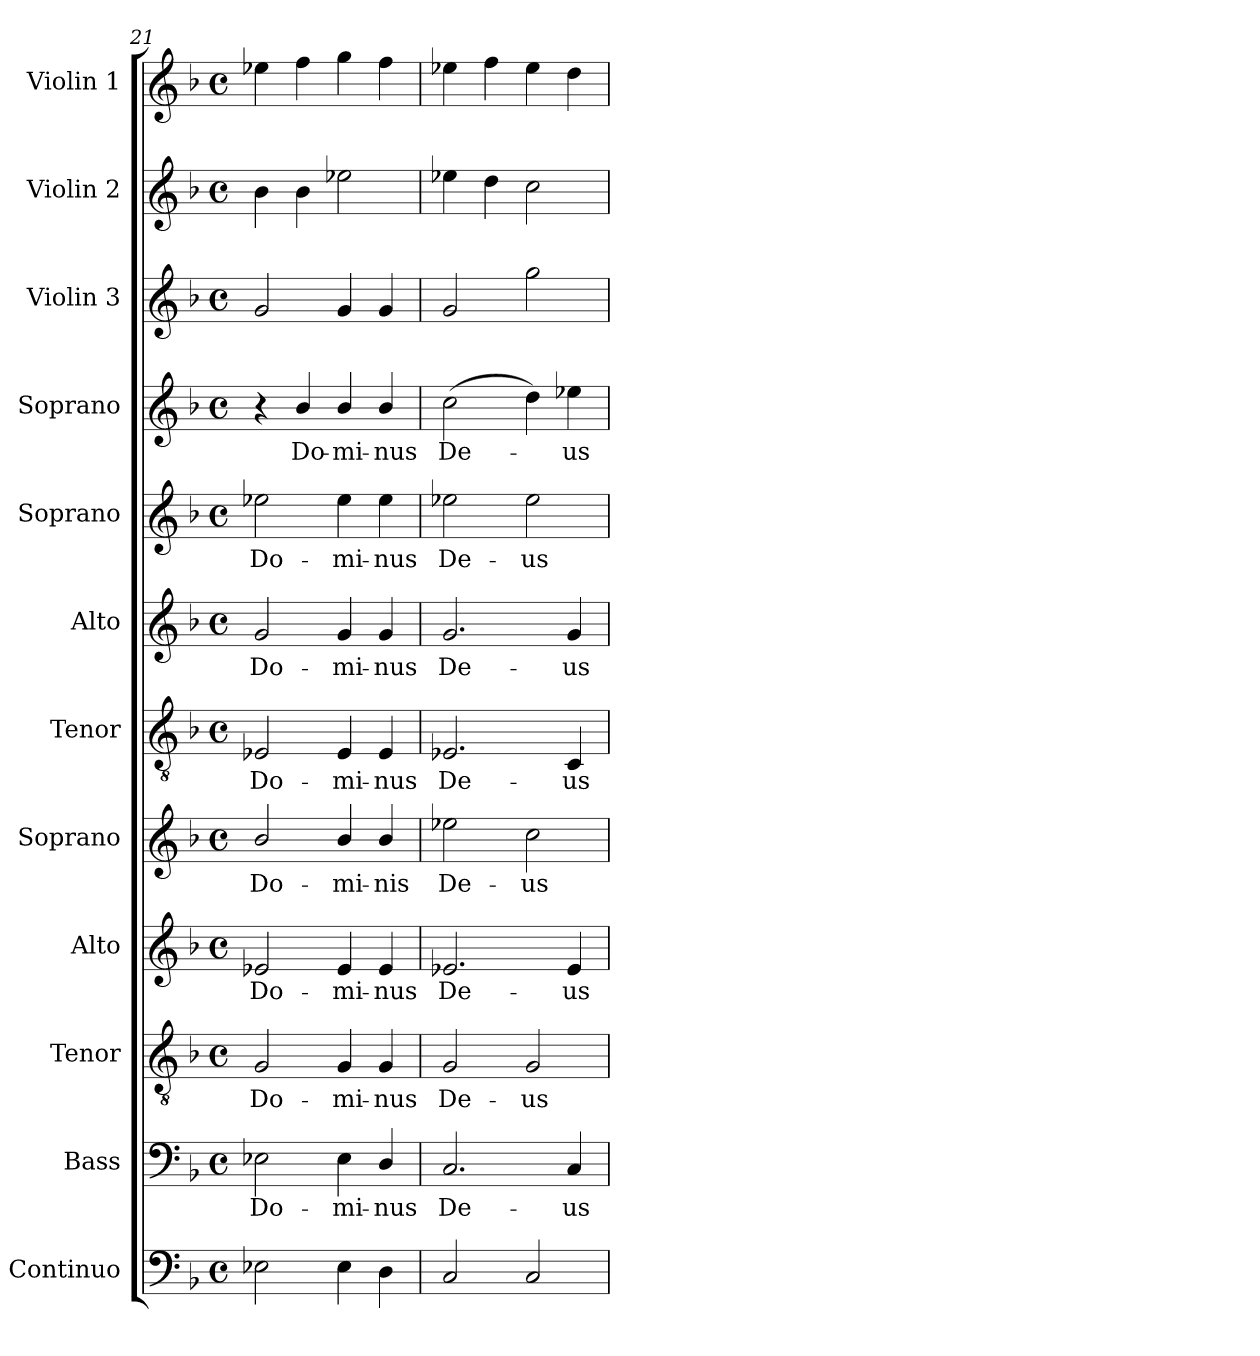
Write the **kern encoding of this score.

**kern	**kern	**text	**kern	**text	**kern	**text	**kern	**text	**kern	**text	**kern	**text	**kern	**text	**kern	**text	**kern	**kern	**kern
*part12	*part11	*part11	*part10	*part10	*part9	*part9	*part8	*part8	*part7	*part7	*part6	*part6	*part5	*part5	*part4	*part4	*part3	*part2	*part1
*staff12	*staff11	*staff11	*staff10	*staff10	*staff9	*staff9	*staff8	*staff8	*staff7	*staff7	*staff6	*staff6	*staff5	*staff5	*staff4	*staff4	*staff3	*staff2	*staff1
*I"Continuo	*I"Bass	*	*I"Tenor	*	*I"Alto	*	*I"Soprano	*	*I"Tenor	*	*I"Alto	*	*I"Soprano	*	*I"Soprano	*	*I"Violin 3	*I"Violin 2	*I"Violin 1
*I'Cont.	*I'B.	*	*I'T.	*	*I'A.	*	*I'S.	*	*I'T.	*	*I'A.	*	*I'S.	*	*I'S.	*	*I'Vln. 3	*I'Vln. 2	*I'Vln. 1
*clefF4	*clefF4	*	*clefGv2	*	*clefG2	*	*clefG2	*	*clefGv2	*	*clefG2	*	*clefG2	*	*clefG2	*	*clefG2	*clefG2	*clefG2
*	*	*	*ITrd7c12	*	*	*	*	*	*ITrd7c12	*	*	*	*	*	*	*	*	*	*
*k[b-]	*k[b-]	*	*k[b-]	*	*k[b-]	*	*k[b-]	*	*k[b-]	*	*k[b-]	*	*k[b-]	*	*k[b-]	*	*k[b-]	*k[b-]	*k[b-]
*F:	*F:	*	*F:	*	*F:	*	*F:	*	*F:	*	*F:	*	*F:	*	*F:	*	*F:	*F:	*F:
*M4/4	*M4/4	*	*M4/4	*	*M4/4	*	*M4/4	*	*M4/4	*	*M4/4	*	*M4/4	*	*M4/4	*	*M4/4	*M4/4	*M4/4
*met(c)	*met(c)	*	*met(c)	*	*met(c)	*	*met(c)	*	*met(c)	*	*met(c)	*	*met(c)	*	*met(c)	*	*met(c)	*met(c)	*met(c)
=21	=21	=21	=21	=21	=21	=21	=21	=21	=21	=21	=21	=21	=21	=21	=21	=21	=21	=21	=21
!	!	!LO:LY:b:color=#000000	!	!	!	!	!	!	!	!	!	!	!	!	!	!	!	!	!
!	!	!	!	!LO:LY:b:color=#000000	!	!	!	!	!	!	!	!	!	!	!	!	!	!	!
!	!	!	!	!	!	!LO:LY:b:color=#000000	!	!	!	!	!	!	!	!	!	!	!	!	!
!	!	!	!	!	!	!	!	!LO:LY:b:color=#000000	!	!	!	!	!	!	!	!	!	!	!
!	!	!	!	!	!	!	!	!	!	!LO:LY:b:color=#000000	!	!	!	!	!	!	!	!	!
!	!	!	!	!	!	!	!	!	!	!	!	!LO:LY:b:color=#000000	!	!	!	!	!	!	!
!	!	!	!	!	!	!	!	!	!	!	!	!	!	!LO:LY:b:color=#000000	!	!	!	!	!
2E-Xi\	2E-Xi\	Do-	2GGi/	Do-	2e-Xi/	Do-	2b-i/	Do-	2EE-Xi/	Do-	2gi/	Do-	2ee-Xi\	Do-	4r	.	2gi/	4b-i\	4ee-Xi\
!	!	!	!	!	!	!	!	!	!	!	!	!	!	!	!	!LO:LY:b:color=#000000	!	!	!
.	.	.	.	.	.	.	.	.	.	.	.	.	.	.	4b-i/	Do-	.	4b-i\	4ffi\
!	!	!LO:LY:b:color=#000000	!	!	!	!	!	!	!	!	!	!	!	!	!	!	!	!	!
!	!	!	!	!LO:LY:b:color=#000000	!	!	!	!	!	!	!	!	!	!	!	!	!	!	!
!	!	!	!	!	!	!LO:LY:b:color=#000000	!	!	!	!	!	!	!	!	!	!	!	!	!
!	!	!	!	!	!	!	!	!LO:LY:b:color=#000000	!	!	!	!	!	!	!	!	!	!	!
!	!	!	!	!	!	!	!	!	!	!LO:LY:b:color=#000000	!	!	!	!	!	!	!	!	!
!	!	!	!	!	!	!	!	!	!	!	!	!LO:LY:b:color=#000000	!	!	!	!	!	!	!
!	!	!	!	!	!	!	!	!	!	!	!	!	!	!LO:LY:b:color=#000000	!	!	!	!	!
!	!	!	!	!	!	!	!	!	!	!	!	!	!	!	!	!LO:LY:b:color=#000000	!	!	!
4E-i\	4E-i\	-mi-	4GGi/	-mi-	4e-i/	-mi-	4b-i/	-mi-	4EE-i/	-mi-	4gi/	-mi-	4ee-i\	-mi-	4b-i/	-mi-	4gi/	2ee-Xi\	4ggi\
!	!	!LO:LY:b:color=#000000	!	!	!	!	!	!	!	!	!	!	!	!	!	!	!	!	!
!	!	!	!	!LO:LY:b:color=#000000	!	!	!	!	!	!	!	!	!	!	!	!	!	!	!
!	!	!	!	!	!	!LO:LY:b:color=#000000	!	!	!	!	!	!	!	!	!	!	!	!	!
!	!	!	!	!	!	!	!	!LO:LY:b:color=#000000	!	!	!	!	!	!	!	!	!	!	!
!	!	!	!	!	!	!	!	!	!	!LO:LY:b:color=#000000	!	!	!	!	!	!	!	!	!
!	!	!	!	!	!	!	!	!	!	!	!	!LO:LY:b:color=#000000	!	!	!	!	!	!	!
!	!	!	!	!	!	!	!	!	!	!	!	!	!	!LO:LY:b:color=#000000	!	!	!	!	!
!	!	!	!	!	!	!	!	!	!	!	!	!	!	!	!	!LO:LY:b:color=#000000	!	!	!
4Di\	4Di/	-nus	4GGi/	-nus	4e-i/	-nus	4b-i/	-nis	4EE-i/	-nus	4gi/	-nus	4ee-i\	-nus	4b-i/	-nus	4gi/	.	4ffi\
=22	=22	=22	=22	=22	=22	=22	=22	=22	=22	=22	=22	=22	=22	=22	=22	=22	=22	=22	=22
!	!	!LO:LY:b:color=#000000	!	!	!	!	!	!	!	!	!	!	!	!	!	!	!	!	!
!	!	!	!	!LO:LY:b:color=#000000	!	!	!	!	!	!	!	!	!	!	!	!	!	!	!
!	!	!	!	!	!	!LO:LY:b:color=#000000	!	!	!	!	!	!	!	!	!	!	!	!	!
!	!	!	!	!	!	!	!	!LO:LY:b:color=#000000	!	!	!	!	!	!	!	!	!	!	!
!	!	!	!	!	!	!	!	!	!	!LO:LY:b:color=#000000	!	!	!	!	!	!	!	!	!
!	!	!	!	!	!	!	!	!	!	!	!	!LO:LY:b:color=#000000	!	!	!	!	!	!	!
!	!	!	!	!	!	!	!	!	!	!	!	!	!	!LO:LY:b:color=#000000	!	!	!	!	!
!	!	!	!	!	!	!	!	!	!	!	!	!	!	!	!	!LO:LY:b:color=#000000	!	!	!
2Ci/	2.Ci/	De-	2GGi/	De-	2.e-Xi/	De-	2ee-Xi\	De-	2.EE-Xi/	De-	2.gi/	De-	2ee-Xi\	De-	(2cci\	De-	2gi/	4ee-Xi\	4ee-Xi\
.	.	.	.	.	.	.	.	.	.	.	.	.	.	.	.	.	.	4ddi\	4ffi\
!	!	!	!	!LO:LY:b:color=#000000	!	!	!	!	!	!	!	!	!	!	!	!	!	!	!
!	!	!	!	!	!	!	!	!LO:LY:b:color=#000000	!	!	!	!	!	!	!	!	!	!	!
!	!	!	!	!	!	!	!	!	!	!	!	!	!	!LO:LY:b:color=#000000	!	!	!	!	!
2Ci/	.	.	2GGi/	-us	.	.	2cci\	-us	.	.	.	.	2ee-i\	-us	4ddi\)	.	2ggi\	2cci\	4ee-i\
!	!	!LO:LY:b:color=#000000	!	!	!	!	!	!	!	!	!	!	!	!	!	!	!	!	!
!	!	!	!	!	!	!LO:LY:b:color=#000000	!	!	!	!	!	!	!	!	!	!	!	!	!
!	!	!	!	!	!	!	!	!	!	!LO:LY:b:color=#000000	!	!	!	!	!	!	!	!	!
!	!	!	!	!	!	!	!	!	!	!	!	!LO:LY:b:color=#000000	!	!	!	!	!	!	!
!	!	!	!	!	!	!	!	!	!	!	!	!	!	!	!	!LO:LY:b:color=#000000	!	!	!
.	4Ci/	-us	.	.	4e-i/	-us	.	.	4CCi/	-us	4gi/	-us	.	.	4ee-Xi\	-us	.	.	4ddi\
=	=	=	=	=	=	=	=	=	=	=	=	=	=	=	=	=	=	=	=
*-	*-	*-	*-	*-	*-	*-	*-	*-	*-	*-	*-	*-	*-	*-	*-	*-	*-	*-	*-
